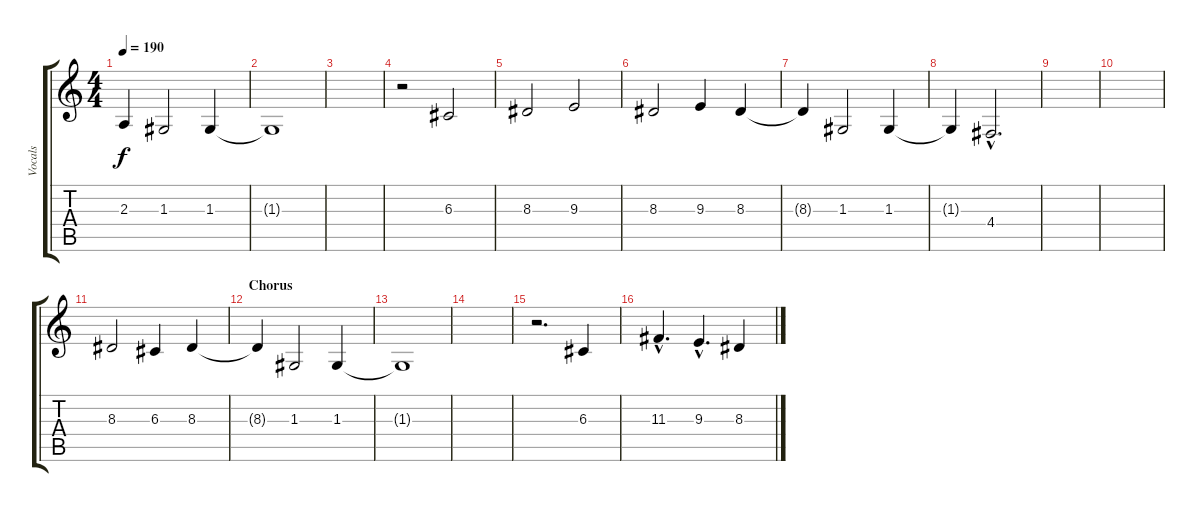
\track ("Vocals" "Vocals") {instrument violin}
\staff {score tabs}
\tuning (E4 B3 G3 D3 A2 E2) {hide}
\ts (4 4)
\tempo 190
\clef g2
\ks c
2.3{t}.4{dy f} 1.3.2 1.3.4 |
1.3{t}.1 |
|
r.2 6.3.2 |
8.3.2 9.3.2 |
8.3.2 9.3.4 8.3.4 |
8.3{t}.4 1.3.2 1.3.4 |
1.3{t}.4 4.4{hac}.2{d} |
|
|
8.3.2 6.3.4 8.3.4 |
\section ("" "Chorus")
8.3{t}.4 1.3.2 1.3.4 |
1.3{t}.1 |
|
r.2{d} 6.3.4 |
11.3{hac}.4{d} 9.3{hac}.4{d} 8.3.4
